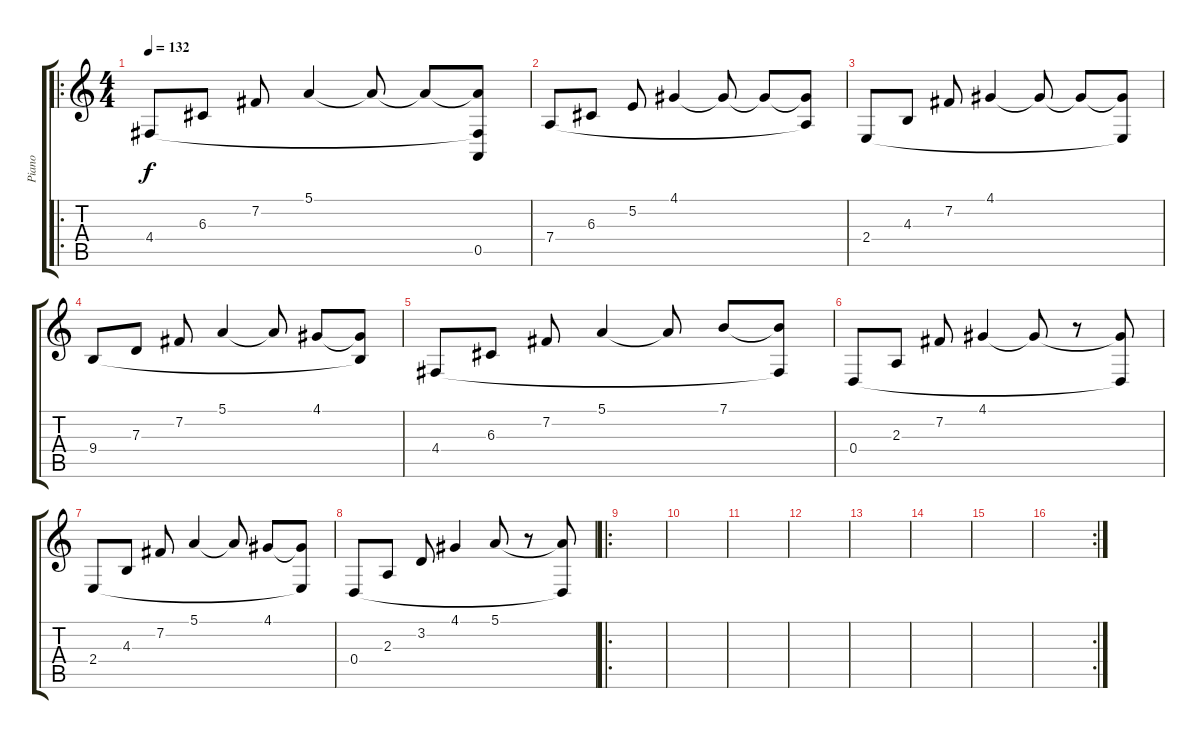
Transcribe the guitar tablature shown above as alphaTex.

\track ("Piano" "Piano") {instrument acousticgrandpiano}
\staff {score tabs}
\tuning (E4 B3 G3 D3 A2 E2) {hide}
\ro
\ts (4 4)
\tempo 132
\clef g2
\ks c
4.4.8{dy f} 6.3.8 7.2.8 5.1.4 5.1{t}.8 5.1{t}.8 (5.1{t} 4.4{t} 0.5).8 |
7.4.8 6.3.8 5.2.8 4.1.4 4.1{t}.8 4.1{t}.8 (4.1{t} 7.4{t}).8 |
2.4.8 4.3.8 7.2.8 4.1.4 4.1{t}.8 4.1{t}.8 (4.1{t} 2.4{t}).8 |
9.4.8 7.3.8 7.2.8 5.1.4 5.1{t}.8 4.1.8 (4.1{t} 9.4{t}).8 |
4.4.8 6.3.8 7.2.8 5.1.4 5.1{t}.8 7.1.8 (7.1{t} 4.4{t}).8 |
0.4.8 2.3.8 7.2.8 4.1.4 4.1{t}.8 r.8 (4.1{t} 0.4{t}).8 |
2.4.8 4.3.8 7.2.8 5.1.4 5.1{t}.8 4.1.8 (4.1{t} 2.4{t}).8 |
0.4.8 2.3.8 3.2.8 4.1.4 5.1.8 r.8 (5.1{t} 0.4{t}).8 |
\ro
|
|
|
|
|
|
|
\rc 2
